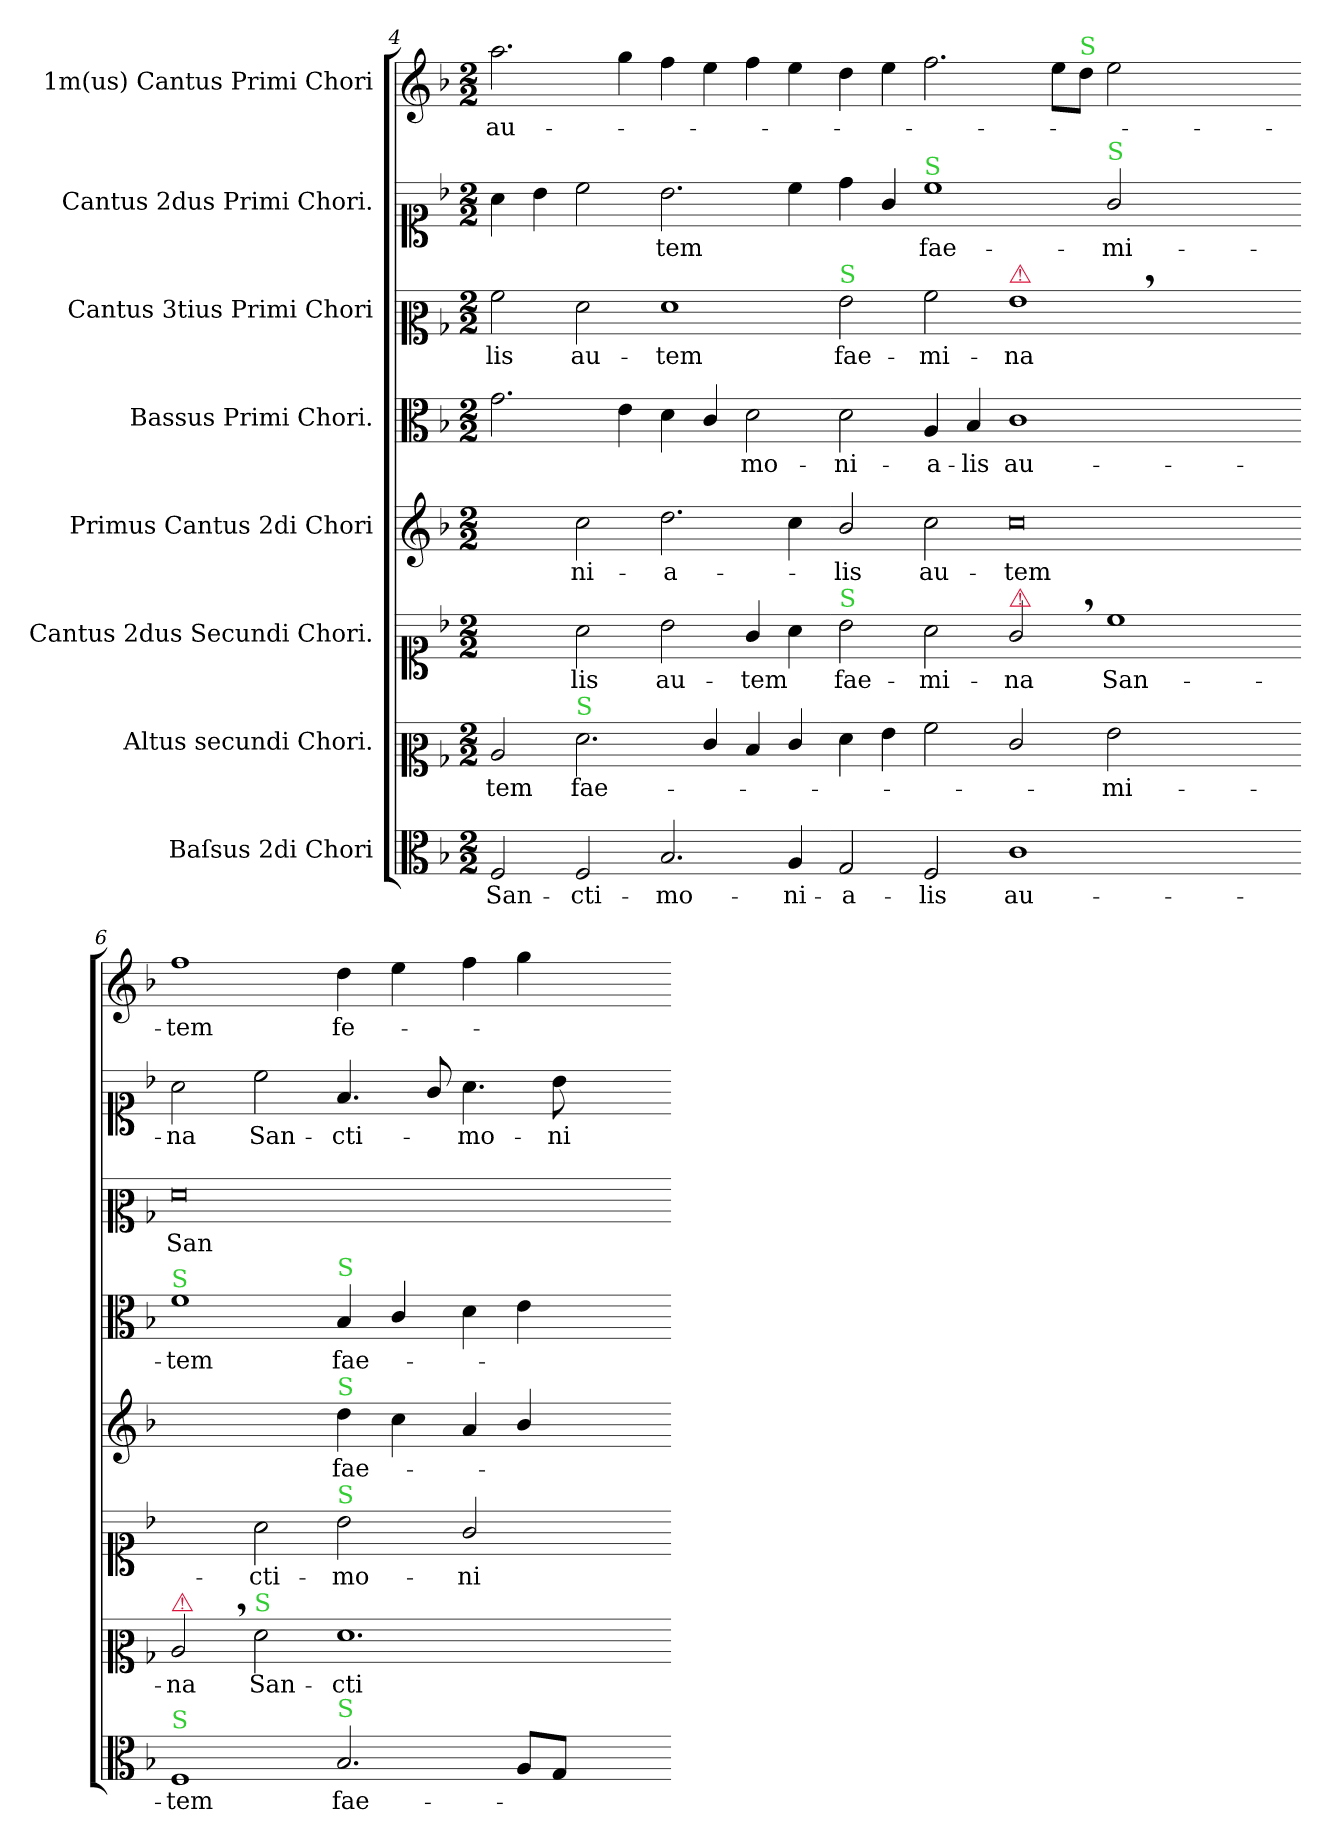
**kern	**text	**kern	**text	**kern	**text	**kern	**text	**kern	**text	**kern	**text	**kern	**text	**kern	**text
*part8	*part8	*part7	*part7	*part6	*part6	*part5	*part5	*part4	*part4	*part3	*part3	*part2	*part2	*part1	*part1
*staff8	*staff8	*staff7	*staff7	*staff6	*staff6	*staff5	*staff5	*staff4	*staff4	*staff3	*staff3	*staff2	*staff2	*staff1	*staff1
*I"Baſsus 2di Chori	*	*I"Altus secundi Chori.	*	*I"Cantus 2dus Secundi Chori.	*	*I"Primus Cantus 2di Chori	*	*I"Bassus Primi Chori.	*	*I"Cantus 3tius Primi Chori	*	*I"Cantus 2dus Primi Chori.	*	*I"1m(us) Cantus Primi Chori	*
*clefC3	*	*clefC2	*	*clefC1	*	*clefG2	*	*clefC3	*	*clefC2	*	*clefC1	*	*clefG2	*
*k[b-]	*	*k[b-]	*	*k[b-]	*	*k[b-]	*	*k[b-]	*	*k[b-]	*	*k[b-]	*	*k[b-]	*
*F:	*	*F:	*	*F:	*	*F:	*	*F:	*	*F:	*	*F:	*	*F:	*
*M2/2	*	*M2/2	*	*M2/2	*	*M2/2	*	*M2/2	*	*M2/2	*	*M2/2	*	*M2/2	*
=4	=4	=4	=4	=4	=4	=4	=4	=4	=4	=4	=4	=4	=4	=4	=4
2F/	San-	2c/	-tem	2ryy	.	2ryy	.	2.g\	.	2a\	-lis	4a\	.	2.aa\	au-
.	.	.	.	.	.	.	.	.	.	.	.	4b-\	.	.	.
!	!	!LO:TX:a:color=limegreen:t=S	!	!	!	!	!	!	!	!	!	!	!	!	!
2F/	-cti-	2.f\	fae-	2a\	-lis	2cc\	-ni-	.	.	2f\	au-	2cc\	.	.	.
.	.	.	.	.	.	.	.	4e\	.	.	.	.	.	4gg\	.
2.B-/	-mo-	.	.	2b-\	au-	2.dd\	-a-	4d\	.	1f	-tem	2.b-\	-tem	4ff\	.
.	.	4e/	.	.	.	.	.	4c/	.	.	.	.	.	4ee\	.
.	.	4d/	.	4g/	-tem	.	.	2d\	-mo-	.	.	.	.	4ff\	.
4A/	-ni-	4e/	.	4a\	.	4cc\	.	.	.	.	.	4cc\	.	4ee\	.
=5-	=5-	=5-	=5-	=5-	=5-	=5-	=5-	=5-	=5-	=5-	=5-	=5-	=5-	=5-	=5-
!	!	!	!	!	!	!	!	!	!	!LO:TX:a:color=limegreen:t=S	!	!	!	!	!
!	!	!	!	!LO:TX:a:color=limegreen:t=S	!	!	!	!	!	!	!	!	!	!	!
2G/	-a-	4f\	.	2b-\	fae-	2b-/	-lis	2d\	-ni-	2g\	fae-	4dd\	.	4dd\	.
.	.	4g\	.	.	.	.	.	.	.	.	.	4g/	.	4ee\	.
!	!	!	!	!	!	!	!	!	!	!	!	!LO:TX:a:color=limegreen:t=S	!	!	!
2F/	-lis	2a\	.	2a\	-mi-	2cc\	au-	4A/	-a-	2a\	-mi-	1cc\	fae-	2.ff\	.
.	.	.	.	.	.	.	.	4B-/	-lis	.	.	.	.	.	.
!	!	!	!	!	!	!	!	!	!	!LO:TX:a:color=crimson:t=⚠	!	!	!	!	!
!	!	!	!	!LO:TX:a:color=crimson:t=⚠	!	!	!	!	!	!	!	!	!	!	!
1c	au-	2e/	.	2g,</	-na	0cc	-tem	1c	au-	1g,<	-na	.	.	.	.
.	.	.	.	.	.	.	.	.	.	.	.	.	.	8ee\L	.
!	!	!	!	!	!	!	!	!	!	!	!	!	!	!LO:TX:a:color=limegreen:t=S	!
.	.	.	.	.	.	.	.	.	.	.	.	.	.	8dd\J	.
!	!	!	!	!	!	!	!	!	!	!	!	!LO:TX:a:color=limegreen:t=S	!	!	!
.	.	2g\	-mi-	1cc\	San-	.	.	.	.	.	.	2g/	-mi-	2ee\	.
1ryy	.	1ryy	.	.	.	.	.	1ryy	.	1ryy	.	1ryy	.	1ryy	.
.	.	.	.	2ryy	.	.	.	.	.	.	.	.	.	.	.
=6-	=6-	=6-	=6-	=6-	=6-	=6-	=6-	=6-	=6-	=6-	=6-	=6-	=6-	=6-	=6-
!	!	!	!	!	!	!	!	!LO:TX:a:color=limegreen:t=S	!	!	!	!	!	!	!
!	!	!LO:TX:a:color=crimson:t=⚠	!	!	!	!	!	!	!	!	!	!	!	!	!
!LO:TX:a:color=limegreen:t=S	!	!	!	!	!	!	!	!	!	!	!	!	!	!	!
1F	-tem	2c,</	-na	2ryy	.	1ryy	.	1f	-tem	0f	San-	2a\	-na	1ff	-tem
!	!	!LO:TX:a:color=limegreen:t=S	!	!	!	!	!	!	!	!	!	!	!	!	!
.	.	2f\	San-	2a\	-cti-	.	.	.	.	.	.	2cc\	San-	.	.
!	!	!	!	!	!	!	!	!LO:TX:a:color=limegreen:t=S	!	!	!	!	!	!	!
!	!	!	!	!	!	!LO:TX:a:color=limegreen:t=S	!	!	!	!	!	!	!	!	!
!	!	!	!	!LO:TX:a:color=limegreen:t=S	!	!	!	!	!	!	!	!	!	!	!
!LO:TX:a:color=limegreen:t=S	!	!	!	!	!	!	!	!	!	!	!	!	!	!	!
2.B-/	fae-	1.f	-cti-	2b-\	-mo-	4dd\	fae-	4B-/	fae-	.	.	4.f/	-cti-	4dd\	fe-
.	.	.	.	.	.	4cc\	.	4c/	.	.	.	.	.	4ee\	.
.	.	.	.	.	.	.	.	.	.	.	.	8g/	.	.	.
.	.	.	.	2g/	-ni-	4a/	.	4d\	.	.	.	4.a\	-mo-	4ff\	.
8A/L	.	.	.	.	.	4b-/	.	4e\	.	.	.	.	.	4gg\	.
8G/J	.	.	.	.	.	.	.	.	.	.	.	8b-\	-ni-	.	.
2ryy	.	.	.	2ryy	.	2ryy	.	2ryy	.	2ryy	.	2ryy	.	2ryy	.
=-	=-	=-	=-	=-	=-	=-	=-	=-	=-	=-	=-	=-	=-	=-	=-
*-	*-	*-	*-	*-	*-	*-	*-	*-	*-	*-	*-	*-	*-	*-	*-
